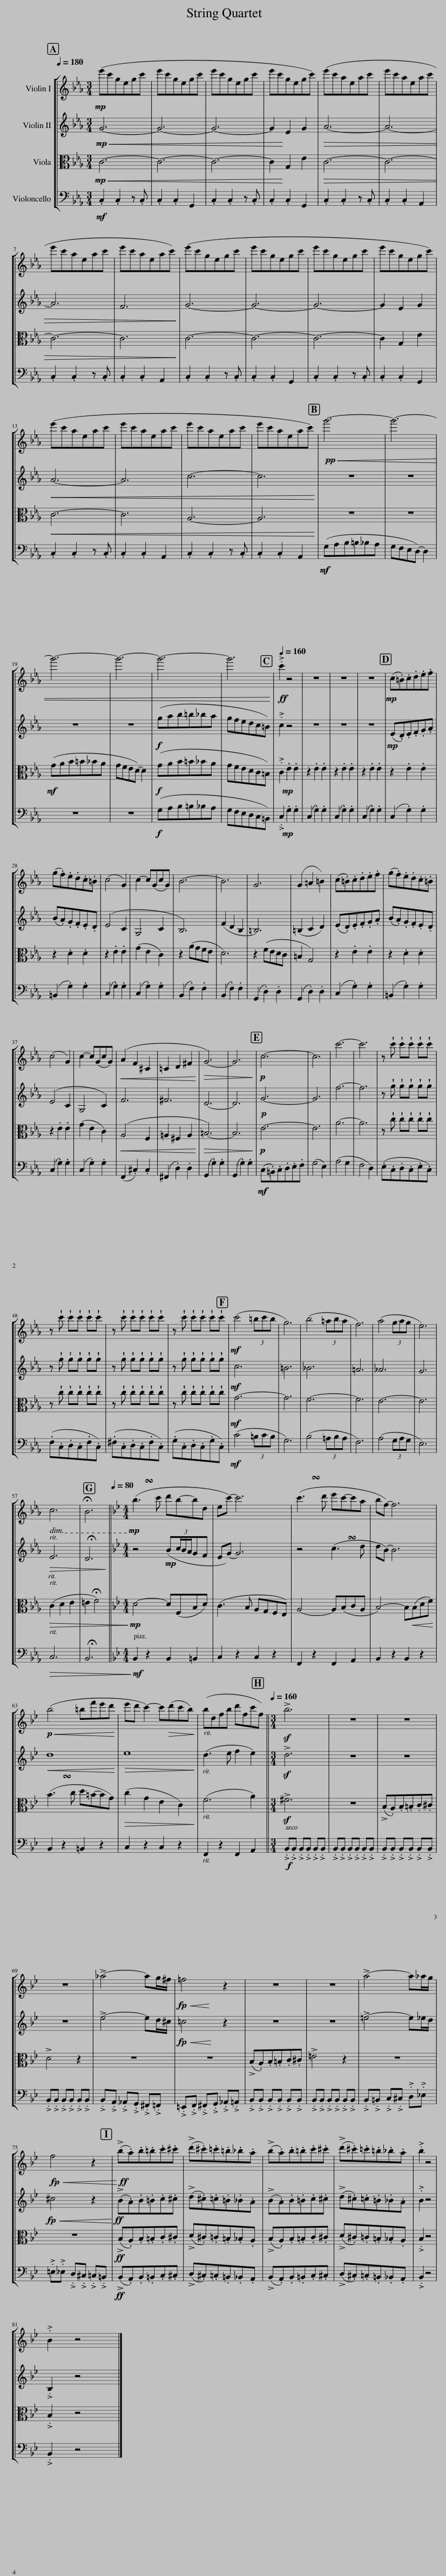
X:1
%%score [ 1 2 3 4 ]
L:1/8
Q:1/4=180
M:3/4
I:linebreak $
K:Eb
V:1 treble
V:2 treble
V:3 alto
V:4 bass
V:1
!mp! (e'c'gegc' | e'c'gegc' | e'c'gegc' | e'c'gegc') | (e'c'aeac' | %5
 e'c'aeac' |$ e'c'aeac' | e'c'aeac') | (e'c'gegc' | e'c'gegc' | %10
 e'c'gegc' | e'c'gegc') |$ (e'c'aeac' | e'c'aeac' | e'c'aeac' | %15
 e'c'aeac') |!pp!!<(! g'6- | g'6- |$ g'6- | g'6- | %20
 g'6- | g'6!<)! |!ff![Q:1/4=160] .c'2 z4 | z6 | z6 | %25
 z6 |!mp! (c.=B).c.d.e.f |$ (g.f).e.d.c.=B | (c4 G2) | c2- c(GcG) | %30
 B6- | B6 | G6 | (G2 =A2 =B2) | (c.=B).c.d.e.f | %35
 (g.f).e.d.c.=B |$ (c4 G2) | c2- c(GcG) |!<(! (A2 F2 ^C2 | =C2 D2 ^F2!<)! | %40
!>(! G6-) | G6!>)! |!p! c6- | c6 | c'6- | %45
 c'6 | z !wedge!c' !wedge!c'!wedge!c' !wedge!c'!wedge!c' |$ z !wedge!c' !wedge!c'!wedge!c' !wedge!c'!wedge!c' | z !wedge!c' !wedge!c'!wedge!c' !wedge!c'!wedge!c' | z !wedge!c' !wedge!c'!wedge!c' !wedge!c'!wedge!c' | %50
!mf! (c'4 (3=bc'b | g6) | (b4 (3=aba | f6) | (a4 (3gag | %55
 e6) |$ c6 | !fermata!B6 ||[K:Bb][M:4/4]!mp![Q:1/4=80] (!turn!b3 c' d'b-bd | ec'-) c'6 | %60
 (!turn!c'3 d' e'c'-c'a | bf-) f6 |$!p!!<(! (b4 =bf'e'd'!<)! | e'd' c'2-) c'!>(!(d'c'b)!>)! | (bdfb d'fc'f) || %65
[M:3/4][Q:1/4=160] !>!b6 | z6 | z6 |$ z6 | !>!_a4- ag/^f/ | %70
!<(! =f4 z2!<)! | z6 | z6 | !>!a4- a_a/g/ |$!<(! f4 z2!<)! | %75
!ff! (!>!b.a).b.=b.c'.^c' | (!>!d'.^c').=c'.=b._b.a | (!>!b.a).b.=b.c'.^c' | (!>!d'.^c').=c'.=b._b.a | .b2 z4 |$ %80
 .B2 z4 |] %81
V:2
!mp!!<(! G6- | G6- | G6- | G2!<)! E2 G2 |!>(! A6- | %5
 A6- |$ A6 | F6!>)! | G6- | G6- | %10
 G6- | G2 E2 G2 |$!<(! A6- | A6 | c6- | %15
 c6!<)! | z6 | z6 |$ z6 | z6 | %20
!f! (gab=b_ba | gfedc=B) | .c2 z4 | z6 | z6 | %25
 z6 |!mp! (E.D).E.F.G.A |$ (B.A).G.F.E.D | (E4 C2 | G,4 C2 | %30
 B,6) | (F2 D2 B,2 | =B,6) | (=B,2 C2 D2) | (E.D).E.F.G.A | %35
 (B.A).G.F.E.D |$ (E4 C2 | G,4 C2) | F6 | ^F6 | %40
 D6- | D6 |!p! G6- | G6 | f6- | %45
 f6 | z !wedge!g !wedge!g!wedge!g !wedge!g!wedge!g |$ z !wedge!g !wedge!g!wedge!g !wedge!g!wedge!g | z !wedge!g !wedge!g!wedge!g !wedge!g!wedge!g | z !wedge!g !wedge!g!wedge!g !wedge!g!wedge!g | %50
!mf! c6 | =B6 | _B6 | =A6 | _A6 | %55
 G6 |$!>(! E6 | !fermata!D6!>)! ||[K:Bb][M:4/4] z4!mp! (B(3c/B/A/GF | EG-) G6 | %60
 z4 (!turn!c3 d | dB-) B6 |$!<(! d8!<)! |!>(! e8!>)! | (d3 e f2 e2) || %65
[M:3/4] !>!d6 | z6 | z6 |$ z6 | !>!e4- ed/^c/ | %70
!<(! =c4 z2!<)! | z6 | z6 | !>!=e4- e_e/d/ |$!<(! ^c4 z2!<)! | %75
!ff! (!>!B.A).B.=B.c.^c | (!>!d.^c).=c.=B._B.A | (!>!B.A).B.=B.c.^c | (!>!d.^c).=c.=B._B.A | .B2 z4 |$ %80
 .B,2 z4 |] %81
V:3
!mp!!<(! C6- | C6- | C6- | C2!<)! G,2 E2 |!>(! C6- | %5
 C6- |$ C6- | C6!>)! | C6- | C6- | %10
 C6- | C2 G,2 E2 |$!<(! C6- | C6 | A,6- | %15
 A,6!<)! | z6 | z6 |$!mf! (GAB=B_BA | GFED-) D2 | %20
!f! (GAB=B_BA | GFEDC=B,) | .C2!mp! .E2 .E2 | z2 .E2 .E2 | z2 .E2 .E2 | %25
 z2 .E2 .E2 | z2 .E2 .E2 |$ z2 .D2 .D2 | z2 .E2 .E2 | (G2 E2 C2) | %30
 z2 (AGFE | D6) | z2 (FEDC | =B,2 G,4) | z2 .E2 .E2 | %35
 z2 .D2 .D2 |$ z2 .E2 .E2 | (G2 E2 C2) |!<(! (A,4 F,2 | =A,2 ^F,2 A,2!<)! | %40
!>(! =B,6-) | B,6!>)! |!p! E6- | E6 | A6- | %45
 A6 | z !wedge!c !wedge!c!wedge!c !wedge!c!wedge!c |$ z !wedge!c !wedge!c!wedge!c !wedge!c!wedge!c | z !wedge!c !wedge!c!wedge!c !wedge!c!wedge!c | z !wedge!c !wedge!c!wedge!c !wedge!c!wedge!c | %50
!mf! G6- | G6 | F6- | F6 | E6- | %55
 E6 |$!>(! (C2 D2 E2 | =E2 !fermata!F4)!>)! ||[K:Bb][M:4/4]!mp! D4- D(F,B,D) | (C3 B, A,G,F,E,) | %60
 A,4- A,(B,CA, | B,4-) B,!<(!(B,DF)!<)! |$ (!turn!B3 c d=B-BG) |!>(! (c2 G2 E2 C2)!>)! | (F6 A2) || %65
[M:3/4] !>!^F6 | z6 | (!>!B,.A,).B,.=B,.C.^C |$ !>!D4 z2 | z6 | %70
 z6 | (!>!B,.A,).B,.=B,.C.^C | !>!=E4 z2 | z6 |$ z6 | %75
!ff! (!>!B,.A,).B,.=B,.C.^C | (!>!D.^C).=C.=B,._B,.A, | (!>!B,.A,).B,.=B,.C.^C | (!>!D.^C).=C.=B,._B,.A, | .B,2 z4 |$ %80
 .B,2 z4 |] %81
V:4
!mf! .C,2 .C,2 z .C, | .C,2 .C,2 G,,2 | .C,2 .C,2 z .C, | .C,2 .C,2 G,,2 | .C,2 .C,2 z .C, | %5
 .C,2 .C,2 A,,2 |$ .C,2 .C,2 z .C, | .C,2 .C,2 A,,2 | .C,2 .C,2 z .C, | .C,2 .C,2 G,,2 | %10
 .C,2 .C,2 z .C, | .C,2 .C,2 G,,2 |$ .C,2 .C,2 z .C, | .C,2 .C,2 A,,2 | .C,2 .C,2 z .C, | %15
 .C,2 .C,2 A,,2 |!mf! (G,A,B,=B,_B,A, | G,F,E,D,-) D,2 |$ z6 | z6 | %20
!f! (G,A,B,=B,_B,A, | G,F,E,D,C,=B,,) | .C,2!mp! .G,2 .G,2 | (C,2 .G,2) .G,2 | (C,2 .G,2) .G,2 | %25
 (C,2 .G,2) .G,2 | (C,2 .G,2) .G,2 |$ (=B,,2 .G,2) .G,2 | (C,2 .G,2) .G,2 | (C,2 .G,2) .G,2 | %30
 (B,,2 .F,2) .F,2 | (B,,2 .F,2) .F,2 | (G,,2 .D,2) .D,2 | (G,,2 .D,2) .D,2 | (C,2 .G,2) .G,2 | %35
 (=B,,2 .G,2) .G,2 |$ (C,2 .G,2) .G,2 | (C,2 .G,2) .G,2 | (F,,2 .^C,2) .C,2 | (^F,,2 .D,2) .D,2 | %40
 (G,,2 .G,2) .G,2 | (G,,2 .G,2) .G,2 |!mf! (C,.=B,,).C,.D,.E,.F, | (G,4 E,2) | (A,4 G,2 | %45
 F,4 D,2) | (.E,.C,.D,.C,.E,.C,) |$ (.F,.C,.D,.C,.F,.C,) | (.^F,.C,.D,.C,.F,.C,) | (.G,.C,.D,.C,.G,.C,) | %50
!mf! (C4 (3=B,CB, | G,6) | (B,4 (3=A,B,A, | F,6) | (A,4 (3G,A,G, | %55
 E,6) |$!>(! C,6 | !fermata!B,,6!>)! ||[K:Bb][M:4/4]!mf! B,,2 z2 B,,2 =B,,2 | C,2 z2 C,2 z2 | %60
 F,,2 z2 F,,2 A,,2 | B,,2 z2 B,,2 z2 |$ B,,2 z2 =B,,2 z2 | C,2 z2 C,2 z2 | F,,2 z2 F,,2 A,,2 || %65
[M:3/4]!f! .B,,.B,, .B,,.B,, .B,,.B,, | .B,,.B,, .B,,.B,, .B,,.B,, | .B,,.B,, .B,,.B,, .B,,.B,, |$ .B,,.B,, .B,,.B,, .B,,.B,, | .B,,.A,, ._A,,.G,, .^F,,.=F,, | %70
 .=E,,.F,, .^F,,.G,, ._A,,.=A,, | .B,,.B,, .B,,.B,, .B,,.B,, | .B,,.B,, .B,,.B,, .B,,.B,, | .B,,.=B,, .C,.^C, .D,._E, |$ .=E,._E, .D,.^C, .=C,.=B,, | %75
!ff! (!>!B,,.A,,).B,,.=B,,.C,.^C, | (!>!D,.^C,).=C,.=B,,._B,,.A,, | (!>!B,,.A,,).B,,.=B,,.C,.^C, | (!>!D,.^C,).=C,.=B,,._B,,.A,, | .B,,2 z4 |$ %80
 .B,,2 z4 |] %81
